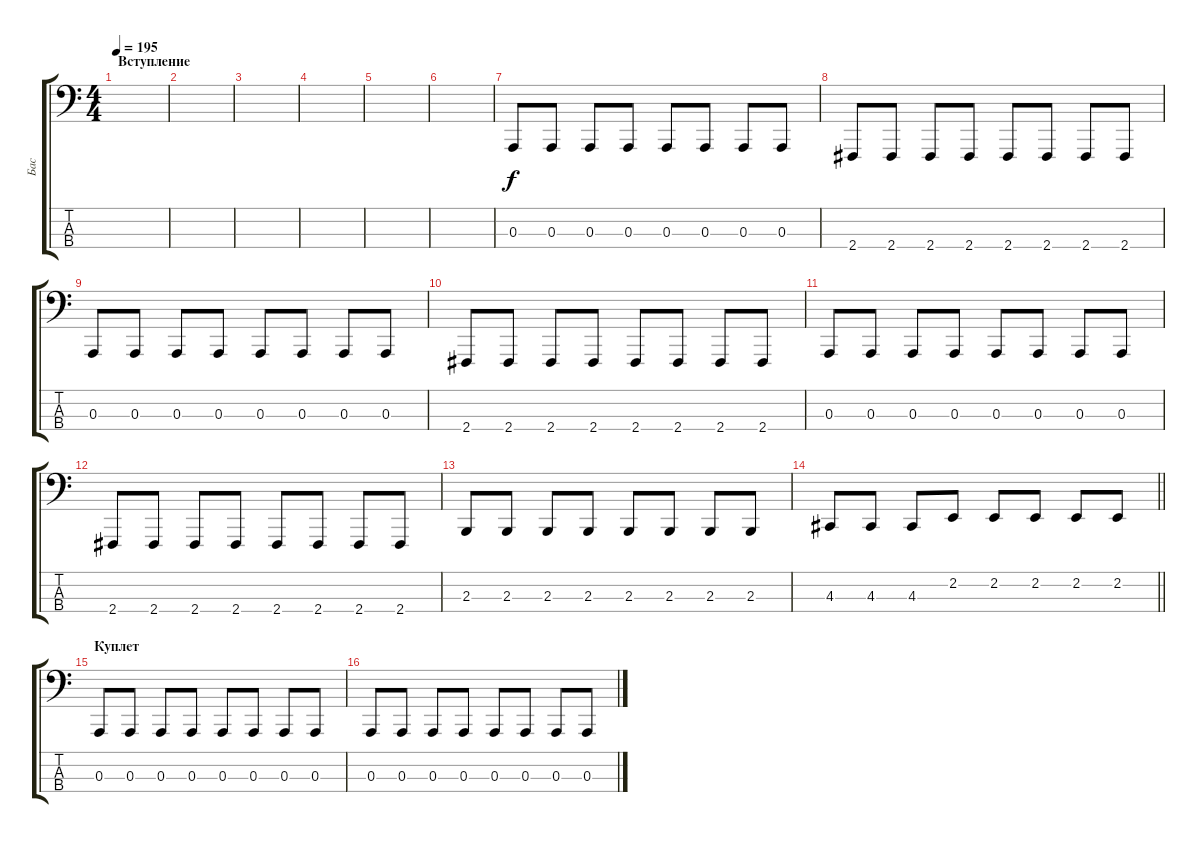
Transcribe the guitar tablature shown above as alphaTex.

\track ("Бас" "Бас") {instrument oboe}
\staff {score tabs}
\tuning (G2 D2 A1 E1) {hide}
\ts (4 4)
\section ("" "Вступление")
\tempo 195
\clef f4
\ks c
|
|
|
|
|
|
0.3.8 0.3.8 0.3.8 0.3.8 0.3.8 0.3.8 0.3.8 0.3.8 |
2.4.8 2.4.8 2.4.8 2.4.8 2.4.8 2.4.8 2.4.8 2.4.8 |
0.3.8 0.3.8 0.3.8 0.3.8 0.3.8 0.3.8 0.3.8 0.3.8 |
2.4.8 2.4.8 2.4.8 2.4.8 2.4.8 2.4.8 2.4.8 2.4.8 |
0.3.8 0.3.8 0.3.8 0.3.8 0.3.8 0.3.8 0.3.8 0.3.8 |
2.4.8 2.4.8 2.4.8 2.4.8 2.4.8 2.4.8 2.4.8 2.4.8 |
2.3.8 2.3.8 2.3.8 2.3.8 2.3.8 2.3.8 2.3.8 2.3.8 |
\barLineRight lightlight
4.3.8 4.3.8 4.3.8 2.2.8 2.2.8 2.2.8 2.2.8 2.2.8 |
\section ("" "Куплет")
0.3.8 0.3.8 0.3.8 0.3.8 0.3.8 0.3.8 0.3.8 0.3.8 |
0.3.8 0.3.8 0.3.8 0.3.8 0.3.8 0.3.8 0.3.8 0.3.8
